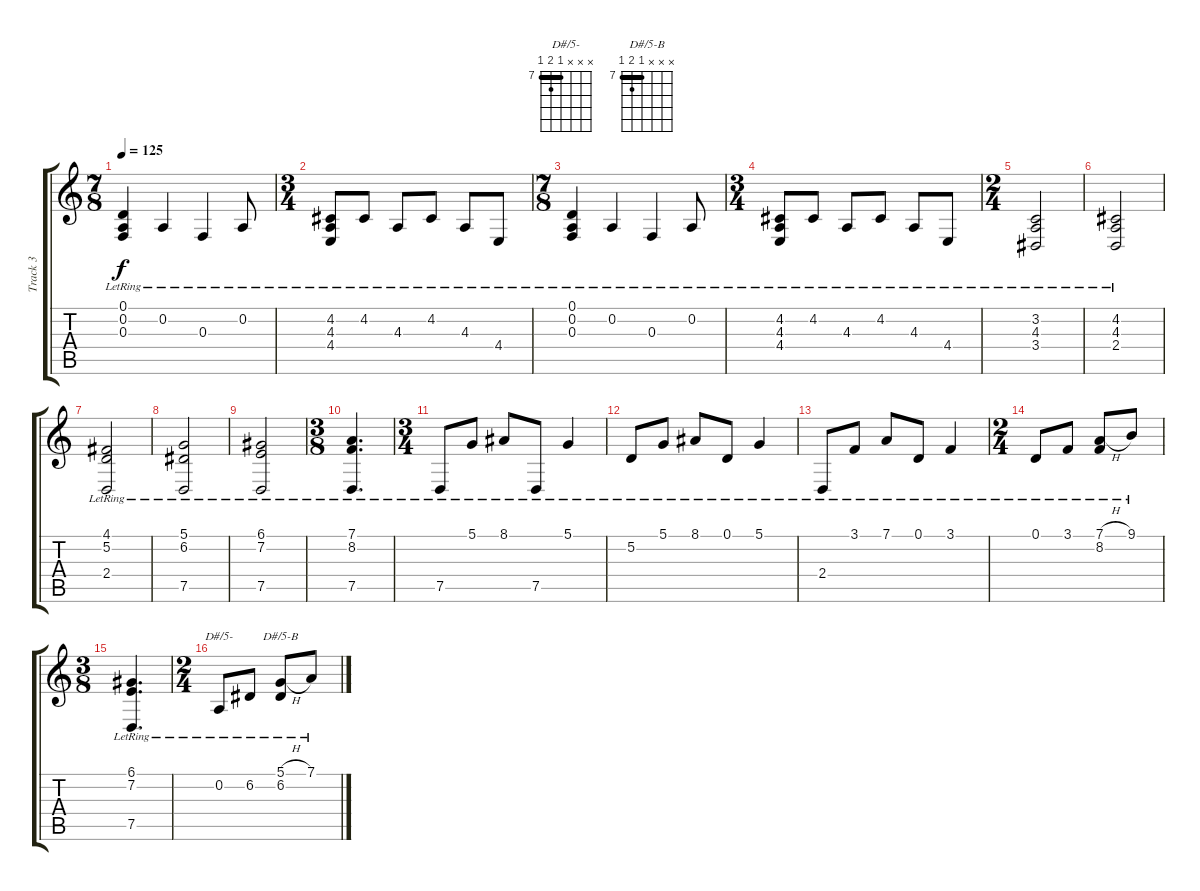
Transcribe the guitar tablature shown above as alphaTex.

\track ("Track 3" "Track 3") {instrument acousticgrandpiano}
\staff {score tabs}
\tuning (D4 A3 F3 C3 G2 D2) {hide}
\chord ("D#/5-" x x x 7 8 7) {firstfret 7 barre 7}
\chord ("D#/5-B" x x x 7 8 7) {firstfret 7 barre 7}
\ts (7 8)
\tempo 125
\clef g2
\ks c
(0.1{lr} 0.2{lr} 0.3{lr}).4{dy f} 0.2{lr}.4 0.3{lr}.4 0.2{lr}.8 |
\ts (3 4)
(4.2{lr} 4.3{lr} 4.4{lr}).8 4.2{lr}.8 4.3{lr}.8 4.2{lr}.8 4.3{lr}.8 4.4{lr}.8 |
\ts (7 8)
(0.1{lr} 0.2{lr} 0.3{lr}).4 0.2{lr}.4 0.3{lr}.4 0.2{lr}.8 |
\ts (3 4)
(4.2{lr} 4.3{lr} 4.4{lr}).8 4.2{lr}.8 4.3{lr}.8 4.2{lr}.8 4.3{lr}.8 4.4{lr}.8 |
\ts (2 4)
(3.2{lr} 4.3{lr} 3.4{lr}).2 |
(4.2{lr} 4.3{lr} 2.4{lr}).2 |
(4.1{lr} 5.2{lr} 2.4{lr}).2 |
(5.1{lr} 6.2{lr} 7.5{lr}).2 |
(6.1{lr} 7.2{lr} 7.5{lr}).2 |
\ts (3 8)
(7.1{lr} 8.2{lr} 7.5{lr}).4{d} |
\ts (3 4)
7.5{lr}.8 5.1{lr}.8 8.1{lr}.8 7.5{lr}.8 5.1{lr}.4 |
5.2{lr}.8 5.1{lr}.8 8.1{lr}.8 0.1{lr}.8 5.1{lr}.4 |
2.4{lr}.8 3.1{lr}.8 7.1{lr}.8 0.1{lr}.8 3.1{lr}.4 |
\ts (2 4)
0.1{lr}.8 3.1{lr}.8 (7.1{h lr} 8.2{lr}).8 9.1{lr}.8 |
\ts (3 8)
(6.1{lr} 7.2{lr} 7.5{lr}).4{d} |
\ts (2 4)
0.2{lr}.8{ch "D#/5-"} 6.2{lr}.8 (5.1{h lr} 6.2{lr}).8{ch "D#/5-B"} 7.1{lr}.8
